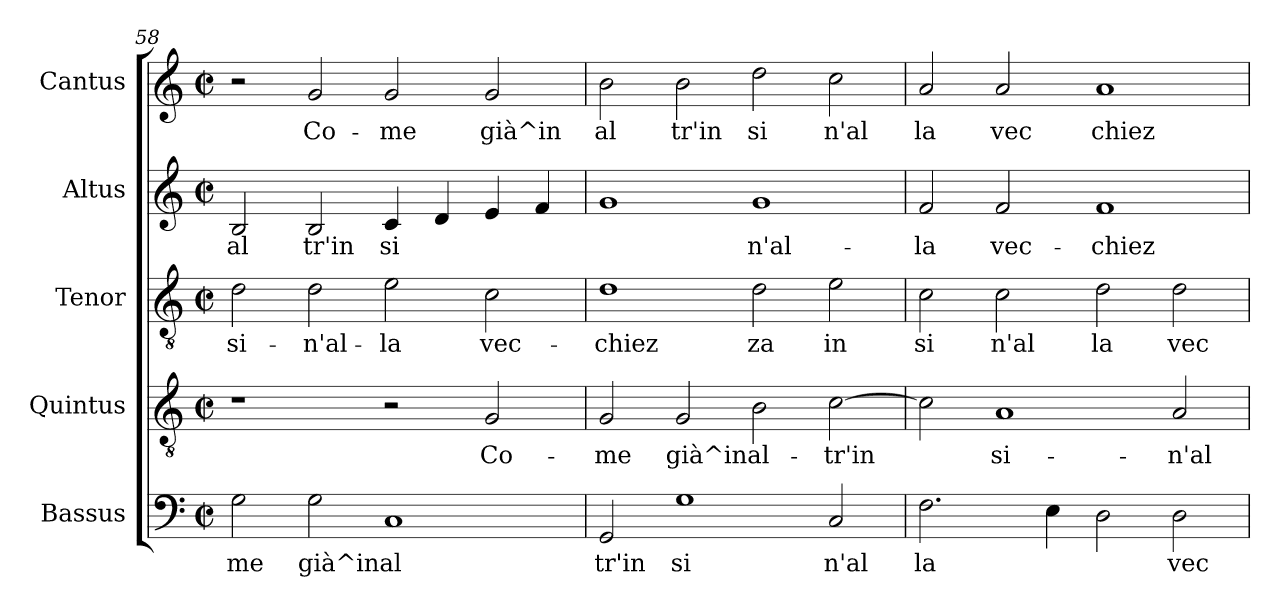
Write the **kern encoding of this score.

**kern	**text	**kern	**text	**kern	**text	**kern	**text	**kern	**text
*part5	*part5	*part4	*part4	*part3	*part3	*part2	*part2	*part1	*part1
*staff5	*staff5	*staff4	*staff4	*staff3	*staff3	*staff2	*staff2	*staff1	*staff1
*I"Bassus	*	*I"Quintus	*	*I"Tenor	*	*I"Altus	*	*I"Cantus	*
*clefF4	*	*clefGv2	*	*clefGv2	*	*clefG2	*	*clefG2	*
*k[]	*	*k[]	*	*k[]	*	*k[]	*	*k[]	*
*C:	*	*C:	*	*C:	*	*C:	*	*C:	*
*M2/2	*	*M2/2	*	*M2/2	*	*M2/2	*	*M2/2	*
*met(c|)	*	*met(c|)	*	*met(c|)	*	*met(c|)	*	*met(c|)	*
=58	=58	=58	=58	=58	=58	=58	=58	=58	=58
!	!LO:LY:b:cj	!	!	!	!LO:LY:b:cj	!	!LO:LY:b:cj	!	!
2G\	me	1r	.	2d\	-si-	2B/	al	2r	.
!	!LO:LY:b:cj	!	!	!	!LO:LY:b:cj	!	!LO:LY:b:cj	!	!LO:LY:b:cj
2G\	già^in	.	.	2d\	-n'al-	2B/	tr'in	2g/	Co-
!	!LO:LY:b:cj	!	!	!	!LO:LY:b:cj	!	!LO:LY:b:cj	!	!LO:LY:b:cj
1C	al	2r	.	2e\	-la	4c/	si	2g/	-me
!	!	!	!	!	!	!	!LO:LY:b:cj	!	!
.	.	.	.	.	.	4d/	.	.	.
!	!	!	!LO:LY:b:cj	!	!LO:LY:b:cj	!	!LO:LY:b:cj	!	!LO:LY:b:cj
.	.	2G/	Co-	2c\	vec-	4e/	.	2g/	già^in
!	!	!	!	!	!	!	!LO:LY:b:cj	!	!
.	.	.	.	.	.	4f/	.	.	.
!!LO:PB:g=z
=59	=59	=59	=59	=59	=59	=59	=59	=59	=59
!	!LO:LY:b:cj	!	!LO:LY:b:cj	!	!LO:LY:b:cj	!	!LO:LY:b:cj	!	!LO:LY:b:cj
2GG/	tr'in	2G/	-me	1d	-chiez	1g	.	2b\	al
!	!LO:LY:b:cj	!	!LO:LY:b:cj	!	!	!	!	!	!LO:LY:b:cj
1G	si	2G/	già^in	.	.	.	.	2b\	tr'in
!	!	!	!LO:LY:b:cj	!	!LO:LY:b:cj	!	!LO:LY:b:cj	!	!LO:LY:b:cj
.	.	2B\	al-	2d\	za	1g	n'al-	2dd\	si
!	!LO:LY:b:cj	!	!LO:LY:b:cj	!	!LO:LY:b:cj	!	!	!	!LO:LY:b:cj
2C/	n'al	[>2c\	-tr'in-	2e\	in	.	.	2cc\	n'al
=60	=60	=60	=60	=60	=60	=60	=60	=60	=60
!	!LO:LY:b:cj	!	!LO:LY:b:cj	!	!LO:LY:b:cj	!	!LO:LY:b:cj	!	!LO:LY:b:cj
2.F\	la	2c\]	--	2c\	si	2f/	-la	2a/	la
!	!	!	!LO:LY:b:cj	!	!LO:LY:b:cj	!	!LO:LY:b:cj	!	!LO:LY:b:cj
.	.	1A	-si-	2c\	n'al	2f/	vec-	2a/	vec
!	!LO:LY:b:cj	!	!	!	!	!	!	!	!
4E\	.	.	.	.	.	.	.	.	.
!	!LO:LY:b:cj	!	!	!	!LO:LY:b:cj	!	!LO:LY:b:cj	!	!LO:LY:b:cj
2D\	.	.	.	2d\	la	1f	-chiez-	1a	chiez
!	!LO:LY:b:cj	!	!LO:LY:b:cj	!	!LO:LY:b:cj	!	!	!	!
2D\	vec	2A/	-n'al-	2d\	vec	.	.	.	.
=	=	=	=	=	=	=	=	=	=
*-	*-	*-	*-	*-	*-	*-	*-	*-	*-
